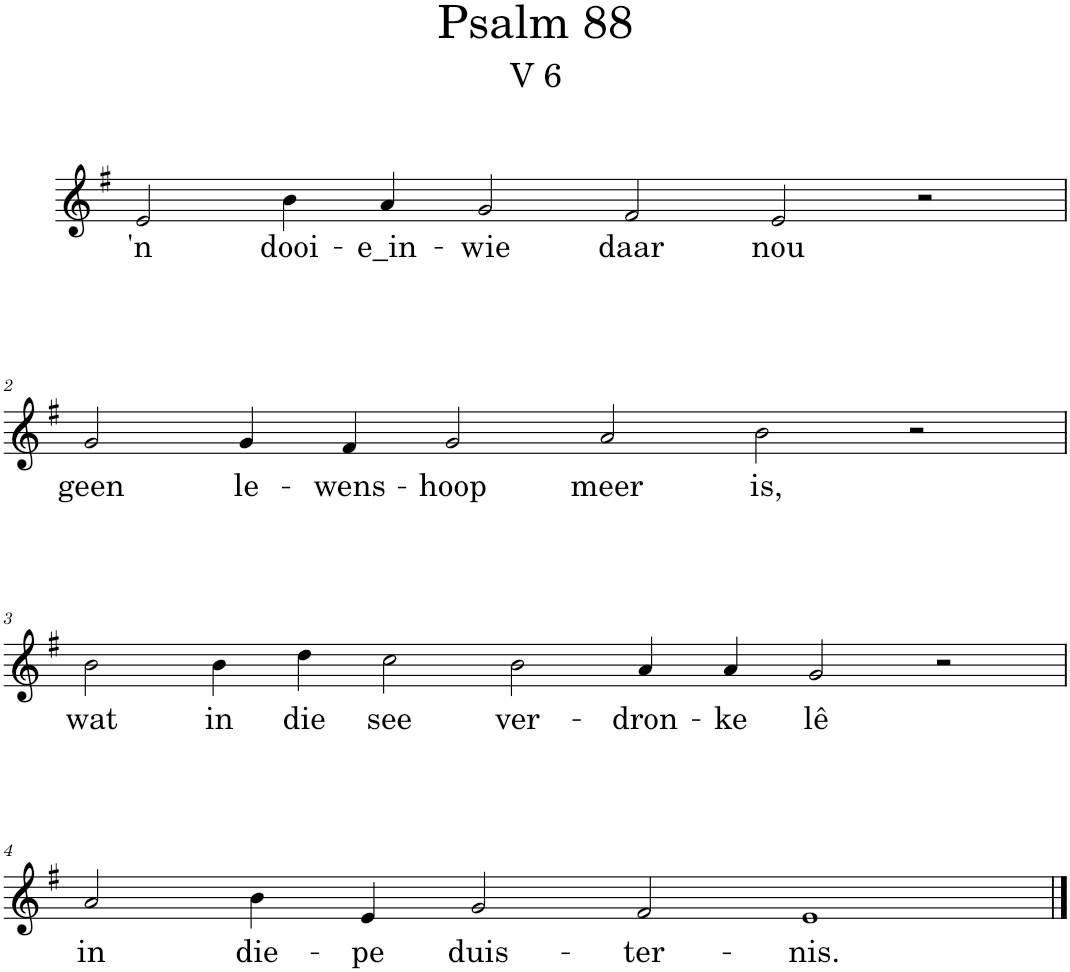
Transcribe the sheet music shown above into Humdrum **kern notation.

**kern	**text
*part1	*part1
*staff1	*staff1
*I"Pipe Organ	*
*I'Org.	*
*clefG2	*
*k[f#]	*
*M12/4	*
=1	=1
!	!LO:LY:b
2e/	'n
!	!LO:LY:b
4b\	dooi-
!	!LO:LY:b
4a/	-e_in-
!	!LO:LY:b
2g/	-wie
!	!LO:LY:b
2f#/	daar
!	!LO:LY:b
2e/	nou
2r	.
!!LO:LB:g=z
=2	=2
!	!LO:LY:b
2g/	geen
!	!LO:LY:b
4g/	le-
!	!LO:LY:b
4f#/	-wens-
!	!LO:LY:b
2g/	-hoop
!	!LO:LY:b
2a/	meer
!	!LO:LY:b
2b\	is,
2r	.
!!LO:LB:g=z
=3	=3
*M14/4	*
!	!LO:LY:b
2b\	wat
!	!LO:LY:b
4b\	in
!	!LO:LY:b
4dd\	die
!	!LO:LY:b
2cc\	see
!	!LO:LY:b
2b\	ver-
!	!LO:LY:b
4a/	-dron-
!	!LO:LY:b
4a/	-ke
!	!LO:LY:b
2g/	lê
2r	.
!!LO:LB:g=z
=4	=4
*M12/4	*
!	!LO:LY:b
2a/	in
!	!LO:LY:b
4b\	die-
!	!LO:LY:b
4e/	-pe
!	!LO:LY:b
2g/	duis-
!	!LO:LY:b
2f#/	-ter-
!	!LO:LY:b
1e	-nis.
==	==
*-	*-
